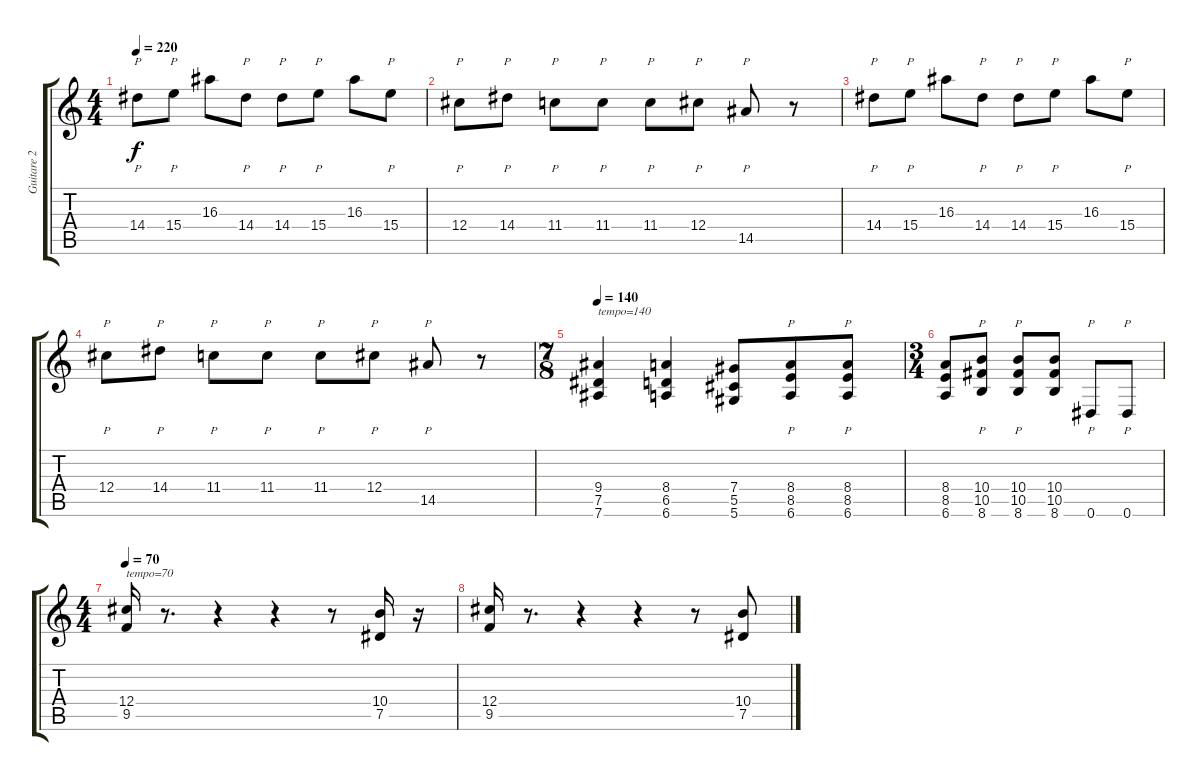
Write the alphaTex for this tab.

\track ("Guitare 2" "Guitare 2") {instrument distortionguitar}
\staff {score tabs}
\tuning (Eb4 Bb3 Gb3 Db3 Ab2 Eb2) {hide}
\ts (4 4)
\tempo 220
\clef g2
\ks c
14.4.8{p dy f} 15.4.8{p} 16.3.8 14.4.8{p} 14.4.8{p} 15.4.8{p} 16.3.8 15.4.8{p} |
12.4.8{p} 14.4.8{p} 11.4.8{p} 11.4.8{p} 11.4.8{p} 12.4.8{p} 14.5.8{p} r.8 |
14.4.8{p} 15.4.8{p} 16.3.8 14.4.8{p} 14.4.8{p} 15.4.8{p} 16.3.8 15.4.8{p} |
12.4.8{p} 14.4.8{p} 11.4.8{p} 11.4.8{p} 11.4.8{p} 12.4.8{p} 14.5.8{p} r.8 |
\ts (7 8)
\tempo 140
(9.4 7.5 7.6).4{txt "tempo=140"} (8.4 6.5 6.6).4 (7.4 5.5 5.6).8 (8.4 8.5 6.6).8{p} (8.4 8.5 6.6).8{p} |
\ts (3 4)
(8.4 8.5 6.6).8 (10.4 10.5 8.6).8{p} (10.4 10.5 8.6).8{p} (10.4 10.5 8.6).8 0.6.8{p} 0.6.8{p} |
\ts (4 4)
\tempo 70
(12.4 9.5).16{txt "tempo=70"} r.8{d} r.4 r.4 r.8 (10.4 7.5).16 r.16 |
(12.4 9.5).16 r.8{d} r.4 r.4 r.8 (10.4{ss} 7.5{ss}).8
